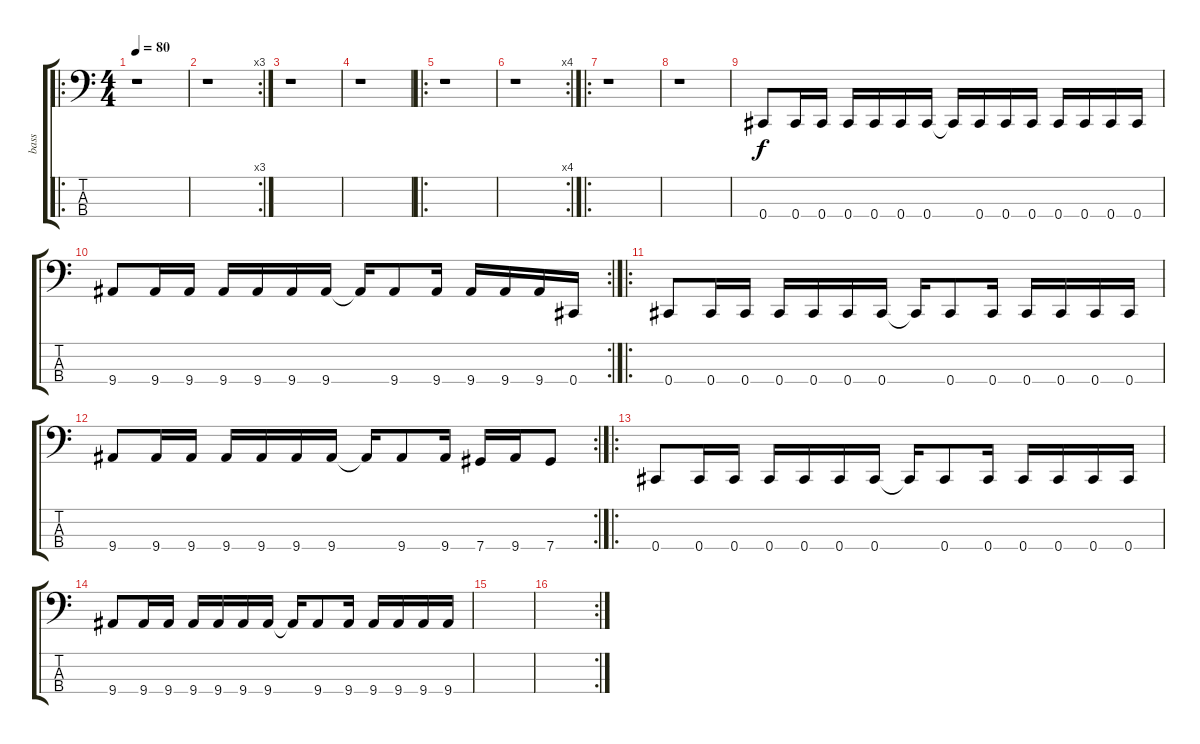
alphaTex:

\track ("bass" "bass") {instrument electricbassfinger}
\staff {score tabs}
\tuning (Gb2 Db2 Ab1 Db1) {hide}
\ro
\ts (4 4)
\tempo 80
\clef f4
\ks c
r.1{dy f instrument electricbassfinger} |
\rc 3
r.1 |
r.1 |
r.1 |
\ro
r.1 |
\rc 4
r.1 |
\ro
r.1 |
r.1 |
0.4.8 0.4.16 0.4.16 0.4.16 0.4.16 0.4.16 0.4.16 0.4{t}.16 0.4.16 0.4.16 0.4.16 0.4.16 0.4.16 0.4.16 0.4.16 |
\rc 2
9.4.8 9.4.16 9.4.16 9.4.16 9.4.16 9.4.16 9.4.16 9.4{t}.16 9.4.8 9.4.16 9.4.16 9.4.16 9.4.16 0.4.16 |
\ro
0.4.8 0.4.16 0.4.16 0.4.16 0.4.16 0.4.16 0.4.16 0.4{t}.16 0.4.8 0.4.16 0.4.16 0.4.16 0.4.16 0.4.16 |
\rc 2
9.4.8 9.4.16 9.4.16 9.4.16 9.4.16 9.4.16 9.4.16 9.4{t}.16 9.4.8 9.4.16 7.4.16 9.4.16 7.4.8 |
\ro
0.4.8 0.4.16 0.4.16 0.4.16 0.4.16 0.4.16 0.4.16 0.4{t}.16 0.4.8 0.4.16 0.4.16 0.4.16 0.4.16 0.4.16 |
9.4.8 9.4.16 9.4.16 9.4.16 9.4.16 9.4.16 9.4.16 9.4{t}.16 9.4.8 9.4.16 9.4.16 9.4.16 9.4.16 9.4.16 |
|
\rc 2
